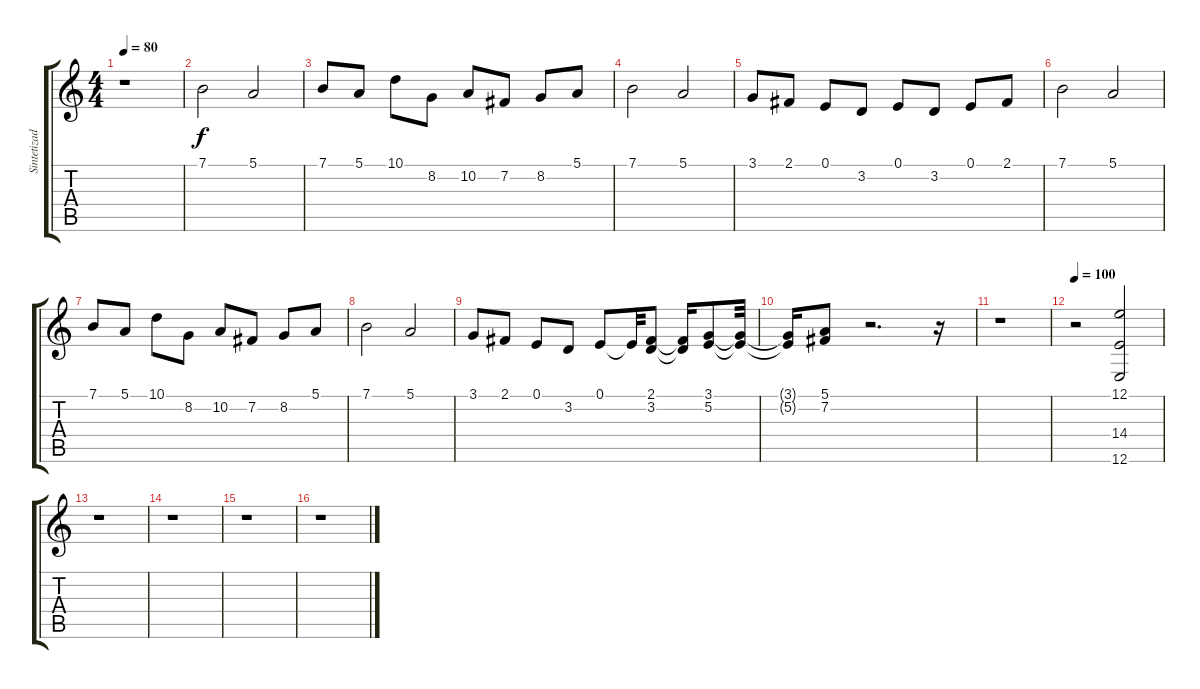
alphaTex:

\track ("Sintetizador" "Sintetizad") {instrument fx5brightness}
\staff {score tabs}
\tuning (E4 B3 G3 D3 A2 E2) {hide}
\ts (4 4)
\tempo 80
\clef g2
\ks c
r.1{dy f instrument fx5brightness} |
7.1.2 5.1.2 |
7.1.8 5.1.8 10.1.8 8.2.8 10.2.8 7.2.8 8.2.8 5.1.8 |
7.1.2 5.1.2 |
3.1.8 2.1.8 0.1.8 3.2.8 0.1.8 3.2.8 0.1.8 2.1.8 |
7.1.2 5.1.2 |
7.1.8 5.1.8 10.1.8 8.2.8 10.2.8 7.2.8 8.2.8 5.1.8 |
7.1.2 5.1.2 |
3.1.8 2.1.8 0.1.8 3.2.8 0.1.8 0.1{t}.32 (2.1 3.2).8 (2.1{t} 3.2{t}).16 (3.1 5.2).8 (3.1{t} 5.2{t}).32 |
(3.1{t} 5.2{t}).16 (5.1 7.2).8 r.2{d} r.16 |
r.1 |
\tempo 100
r.2 (12.1 14.4 12.6).2{instrument reversecymbal} |
r.1{instrument musicbox} |
r.1 |
r.1 |
r.1
